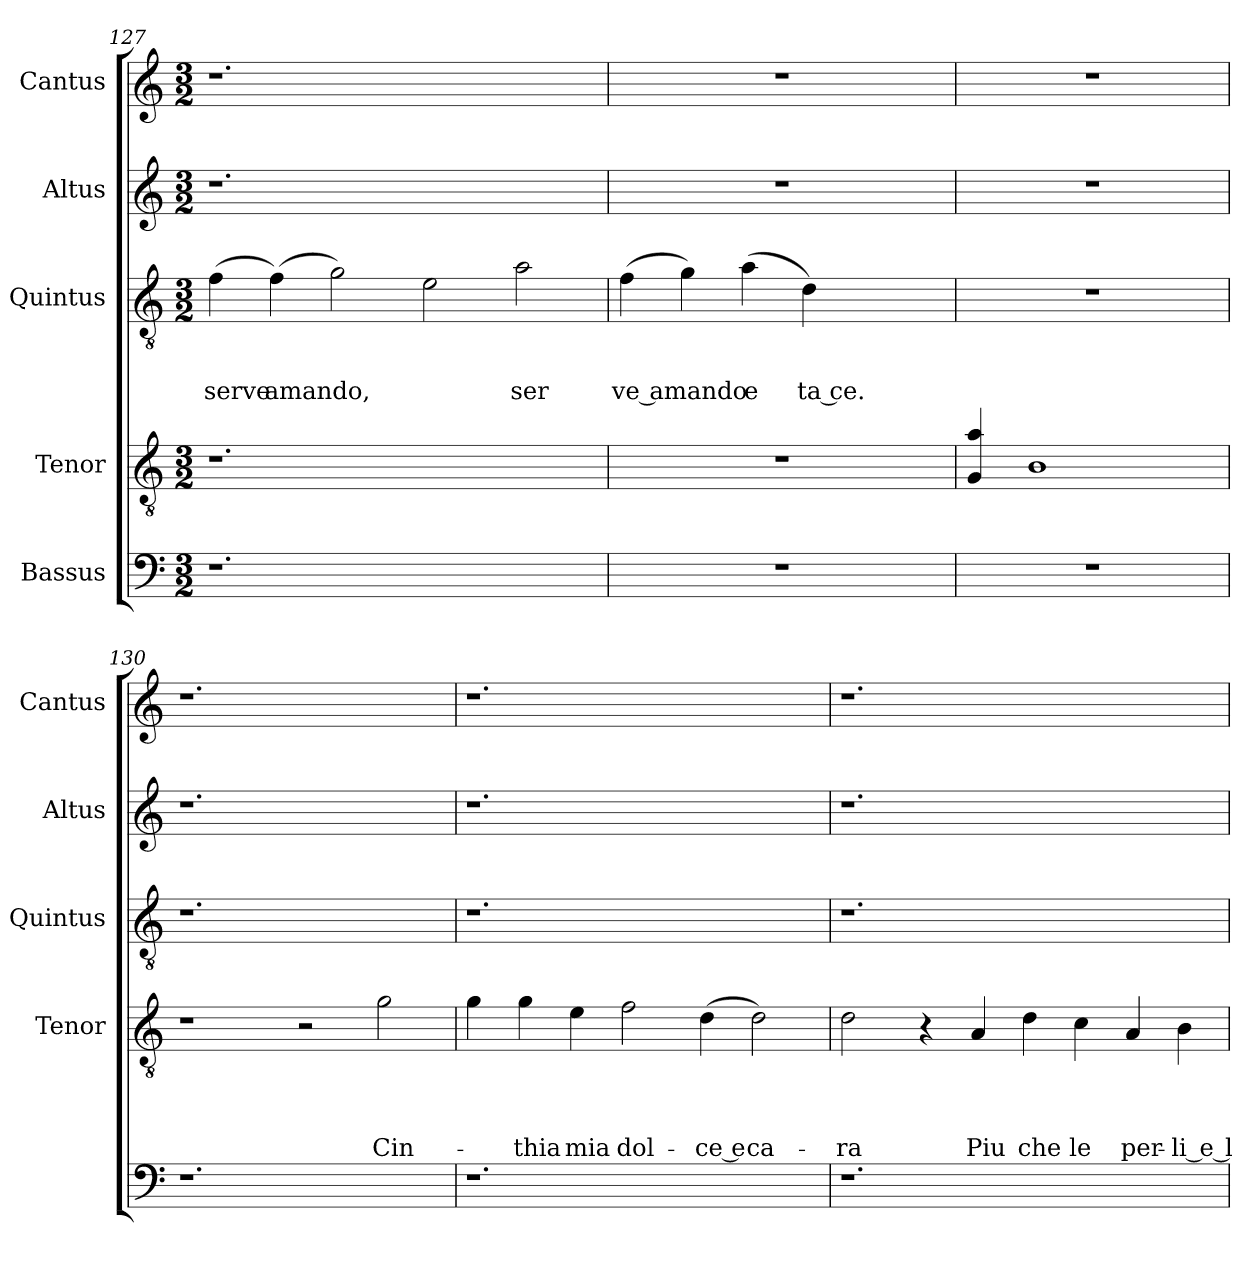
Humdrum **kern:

**kern	**kern	**text	**text	**text	**text	**kern	**text	**text	**text	**kern	**kern
*part5	*part4	*part4	*part4	*part4	*part4	*part3	*part3	*part3	*part3	*part2	*part1
*staff5	*staff4	*staff4	*staff4	*staff4	*staff4	*staff3	*staff3	*staff3	*staff3	*staff2	*staff1
*I"Bassus	*I"Tenor	*	*	*	*	*I"Quintus	*	*	*	*I"Altus	*I"Cantus
*	*I'Tenor	*	*	*	*	*I'Quintus	*	*	*	*I'Altus	*I'Cantus
*clefF4	*clefGv2	*	*	*	*	*clefGv2	*	*	*	*clefG2	*clefG2
*k[]	*k[]	*	*	*	*	*k[]	*	*	*	*k[]	*k[]
*C:	*C:	*	*	*	*	*C:	*	*	*	*C:	*C:
*M3/2	*M3/2	*	*	*	*	*M3/2	*	*	*	*M3/2	*M3/2
=127	=127	=127	=127	=127	=127	=127	=127	=127	=127	=127	=127
!	!	!	!	!	!	!	!	!	!LO:LY:b	!	!
1.r	1.r	.	.	.	.	(>4f\	.	.	serve	1.r	1.r
!	!	!	!	!	!	!	!	!	!LO:LY:b	!	!
.	.	.	.	.	.	(<4f\)	.	.	amando,	.	.
.	.	.	.	.	.	2g\)	.	.	.	.	.
.	.	.	.	.	.	2e\	.	.	.	.	.
!	!	!	!	!	!	!	!	!	!LO:LY:b	!	!
2ryy	2ryy	.	.	.	.	2a\	.	.	ser	2ryy	2ryy
=128	=128	=128	=128	=128	=128	=128	=128	=128	=128	=128	=128
!	!	!	!	!	!	!	!	!	!LO:LY:b:rj	!	!
1.r	1.r	.	.	.	.	(<4f\	.	.	ve amando	1.r	1.r
.	.	.	.	.	.	4g\)	.	.	.	.	.
!	!	!	!	!	!	!	!	!	!LO:LY:b	!	!
.	.	.	.	.	.	(<4a\	.	.	e	.	.
!	!	!	!	!	!	!	!	!	!LO:LY:b	!	!
.	.	.	.	.	.	4d\)	.	.	ta ce.	.	.
.	.	.	.	.	.	2ryy	.	.	.	.	.
!!LO:PB:g=z
=129	=129	=129	=129	=129	=129	=129	=129	=129	=129	=129	=129
1.r	4G/ 4a/	.	.	.	.	1.r	.	.	.	1.r	1.r
.	1B	.	.	.	.	.	.	.	.	.	.
.	4ryy	.	.	.	.	.	.	.	.	.	.
=130	=130	=130	=130	=130	=130	=130	=130	=130	=130	=130	=130
1.r	1r	.	.	.	.	1.r	.	.	.	1.r	1.r
.	2r	.	.	.	.	.	.	.	.	.	.
!	!	!	!	!	!LO:LY:b	!	!	!	!	!	!
2ryy	2g\	.	.	.	Cin-	2ryy	.	.	.	2ryy	2ryy
=131	=131	=131	=131	=131	=131	=131	=131	=131	=131	=131	=131
1.r	4g\	.	.	.	.	1.r	.	.	.	1.r	1.r
!	!	!	!	!	!LO:LY:b	!	!	!	!	!	!
.	4g\	.	.	.	-thia	.	.	.	.	.	.
!	!	!	!	!	!LO:LY:b	!	!	!	!	!	!
.	4e\	.	.	.	mia	.	.	.	.	.	.
!	!	!	!	!	!LO:LY:b	!	!	!	!	!	!
.	2f\	.	.	.	dol-	.	.	.	.	.	.
!	!	!	!	!	!LO:LY:b:rj	!	!	!	!	!	!
.	(<4d\	.	.	.	-ce e	.	.	.	.	.	.
!	!	!	!	!	!LO:LY:b	!	!	!	!	!	!
2ryy	2d\)	.	.	.	ca-	2ryy	.	.	.	2ryy	2ryy
=132	=132	=132	=132	=132	=132	=132	=132	=132	=132	=132	=132
!	!	!	!	!	!LO:LY:b	!	!	!	!	!	!
1.r	2d\	.	.	.	-ra	1.r	.	.	.	1.r	1.r
.	4r	.	.	.	.	.	.	.	.	.	.
!	!	!	!	!	!LO:LY:b	!	!	!	!	!	!
.	4A/	.	.	.	Piu	.	.	.	.	.	.
!	!	!	!	!	!LO:LY:b	!	!	!	!	!	!
.	4d\	.	.	.	che	.	.	.	.	.	.
!	!	!	!	!	!LO:LY:b	!	!	!	!	!	!
.	4c\	.	.	.	le	.	.	.	.	.	.
!	!	!	!	!	!LO:LY:b	!	!	!	!	!	!
2ryy	4A/	.	.	.	per-	2ryy	.	.	.	2ryy	2ryy
!	!	!	!	!	!LO:LY:b:rj	!	!	!	!	!	!
.	4B\	.	.	.	-li e l	.	.	.	.	.	.
=	=	=	=	=	=	=	=	=	=	=	=
*-	*-	*-	*-	*-	*-	*-	*-	*-	*-	*-	*-
